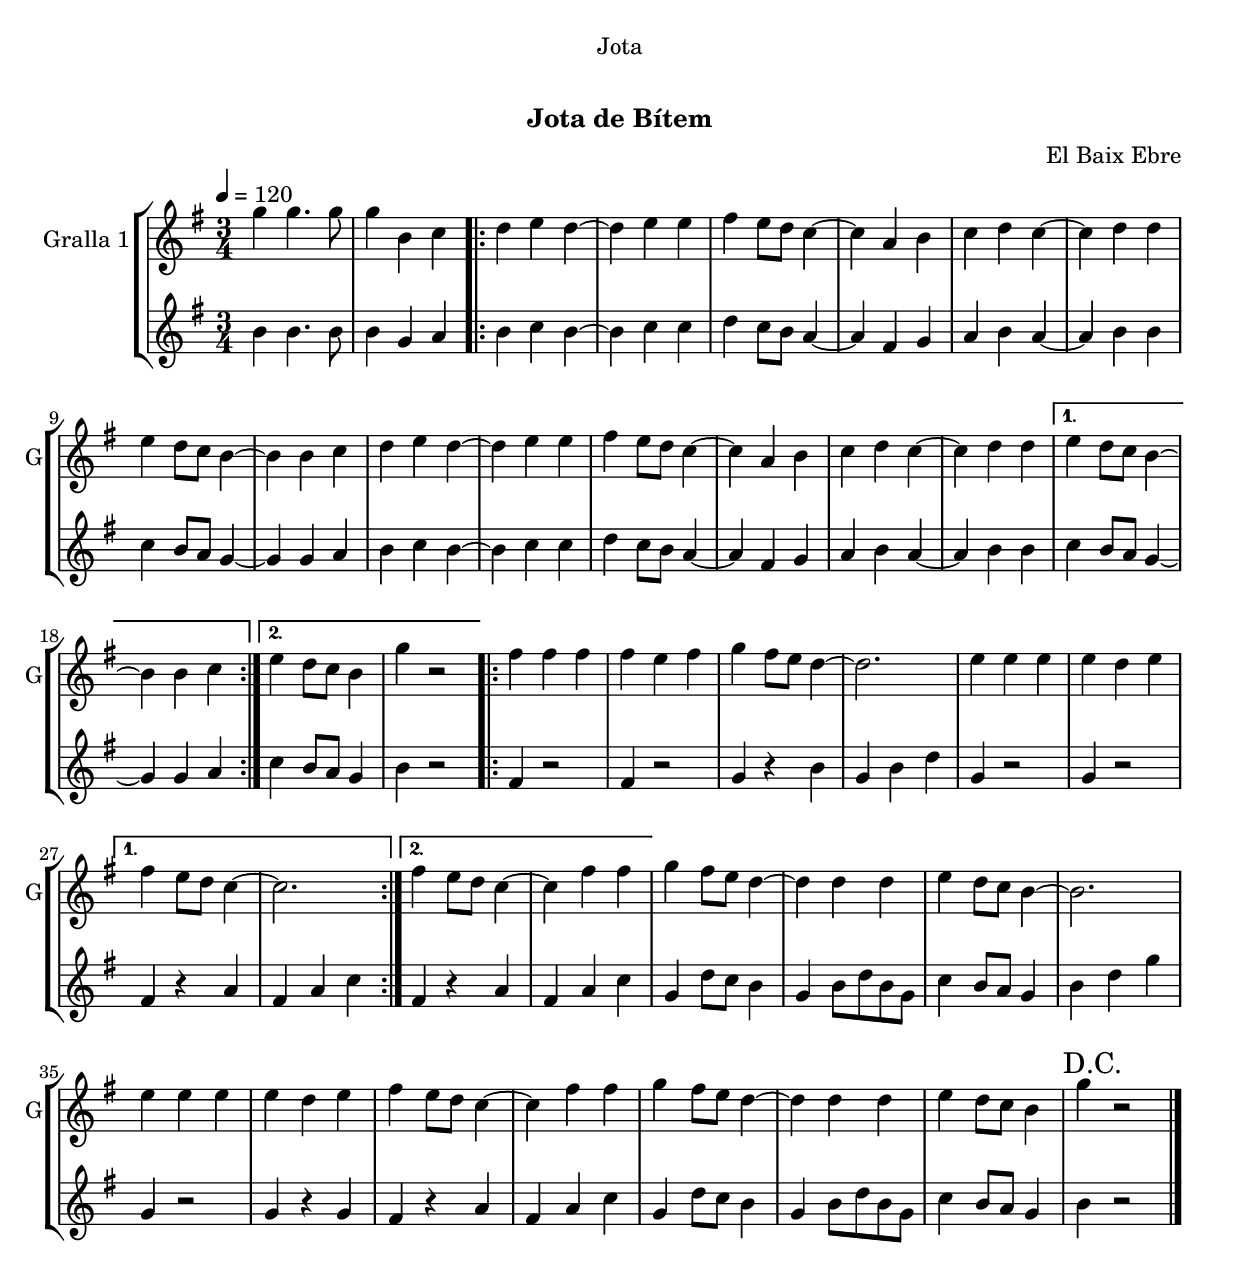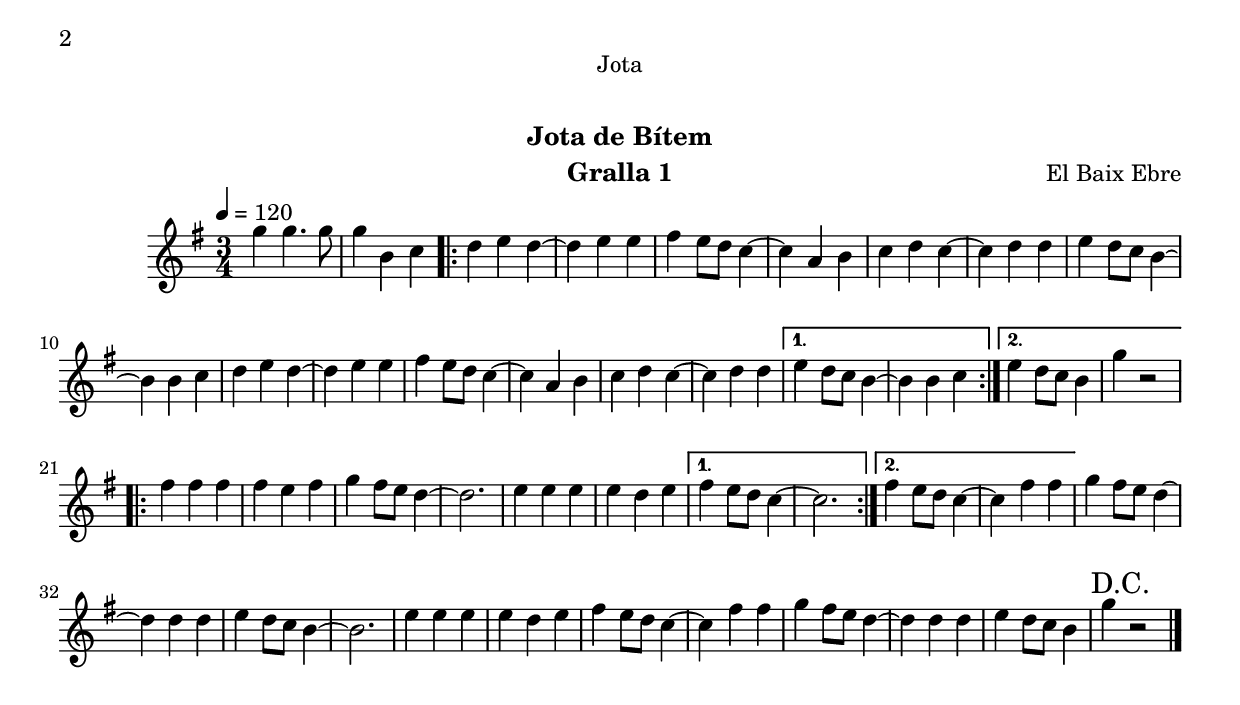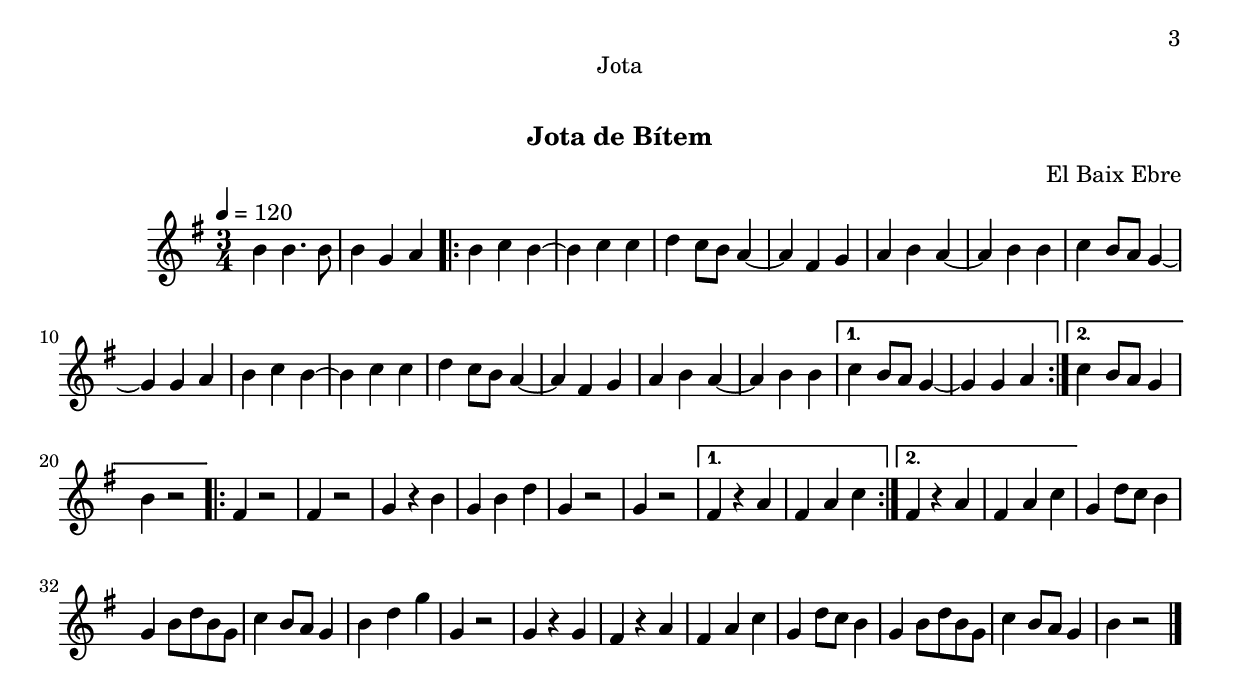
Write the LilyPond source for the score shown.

\version "2.22.1"

\header {
  dedication="Jota"
  title="   "
  subtitle="Jota de Bítem"
  subsubtitle=""
  poet=""
  meter=""
  piece=""
  composer="El Baix Ebre"
  arranger=""
  opus=""
  instrument=""
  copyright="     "
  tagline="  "
}

liniaroAa =
\relative g''
{
  \tempo 4=120
  \clef treble
  \key g \major
  \time 3/4
  g4 g4. g8  |
  g4 b, c  |
  \repeat volta 2 { d4 e d ~  |
  d4 e e  |
  %05
  fis4 e8 d c4 ~  |
  c4 a b  |
  c4 d c ~  |
  c4 d d  |
  e4 d8 c b4 ~  |
  %10
  b4 b c  |
  d4 e d ~  |
  d4 e e  |
  fis4 e8 d c4 ~  |
  c4 a b  |
  %15
  c4 d c ~  |
  c4 d d }
  \alternative { { e4 d8 c b4 ~  |
  b4 b c }
  { e4 d8 c b4  |
  %20
  g'4 r2 } }
  \repeat volta 2 { fis4 fis fis  |
  fis4 e fis  |
  g4 fis8 e d4 ~  |
  d2.  |
  %25
  e4 e e  |
  e4 d e }
  \alternative { { fis4 e8 d c4 ~  |
  c2. }
  { fis4 e8 d c4 ~  |
  %30
  c4 fis fis } }
  g4 fis8 e d4 ~  |
  d4 d d  |
  e4 d8 c b4 ~  |
  b2.  |
  %35
  e4 e e  |
  e4 d e  |
  fis4 e8 d c4 ~  |
  c4 fis fis  |
  g4 fis8 e d4 ~  |
  %40
  d4 d d  |
  e4 d8 c b4  |
  \mark "D.C." g'4 r2  \bar "|."
}

liniaroAb =
\relative b'
{
  \tempo 4=120
  \clef treble
  \key g \major
  \time 3/4
  b4 b4. b8  |
  b4 g a  |
  \repeat volta 2 { b4 c b ~  |
  b4 c c  |
  %05
  d4 c8 b a4 ~  |
  a4 fis g  |
  a4 b a ~  |
  a4 b b  |
  c4 b8 a g4 ~  |
  %10
  g4 g a  |
  b4 c b ~  |
  b4 c c  |
  d4 c8 b a4 ~  |
  a4 fis g  |
  %15
  a4 b a ~  |
  a4 b b }
  \alternative { { c4 b8 a g4 ~  |
  g4 g a }
  { c4 b8 a g4  |
  %20
  b4 r2 } }
  \repeat volta 2 { fis4 r2  |
  fis4 r2  |
  g4 r b  |
  g4 b d  |
  %25
  g,4 r2  |
  g4 r2 }
  \alternative { { fis4 r a  |
  fis4 a c }
  { fis,4 r a  |
  %30
  fis4 a c } }
  g4 d'8 c b4  |
  g4 b8 d b g  |
  c4 b8 a g4  |
  b4 d g  |
  %35
  g,4 r2  |
  g4 r g  |
  fis4 r a  |
  fis4 a c  |
  g4 d'8 c b4  |
  %40
  g4 b8 d b g  |
  c4 b8 a g4  |
  b4 r2  \bar "|."
}

\bookpart {
  \score {
    \new StaffGroup {
      \override Score.RehearsalMark #'self-alignment-X = #LEFT
      <<
        \new Staff \with {instrumentName = #"Gralla 1" shortInstrumentName = #"G"} \liniaroAa
        \new Staff \with {instrumentName = #"" shortInstrumentName = #" "} \liniaroAb
      >>
    }
    \layout {}
  }
  \score { \unfoldRepeats
    \new StaffGroup {
      \override Score.RehearsalMark #'self-alignment-X = #LEFT
      <<
        \new Staff \with {instrumentName = #"Gralla 1" shortInstrumentName = #"G"} \liniaroAa
        \new Staff \with {instrumentName = #"" shortInstrumentName = #" "} \liniaroAb
      >>
    }
    \midi {}
  }
}

\bookpart {
  \header {instrument="Gralla 1"}
  \score {
    \new StaffGroup {
      \override Score.RehearsalMark #'self-alignment-X = #LEFT
      <<
        \new Staff \liniaroAa
      >>
    }
    \layout {}
  }
  \score { \unfoldRepeats
    \new StaffGroup {
      \override Score.RehearsalMark #'self-alignment-X = #LEFT
      <<
        \new Staff \liniaroAa
      >>
    }
    \midi {}
  }
}

\bookpart {
  \header {instrument=""}
  \score {
    \new StaffGroup {
      \override Score.RehearsalMark #'self-alignment-X = #LEFT
      <<
        \new Staff \liniaroAb
      >>
    }
    \layout {}
  }
  \score { \unfoldRepeats
    \new StaffGroup {
      \override Score.RehearsalMark #'self-alignment-X = #LEFT
      <<
        \new Staff \liniaroAb
      >>
    }
    \midi {}
  }
}

